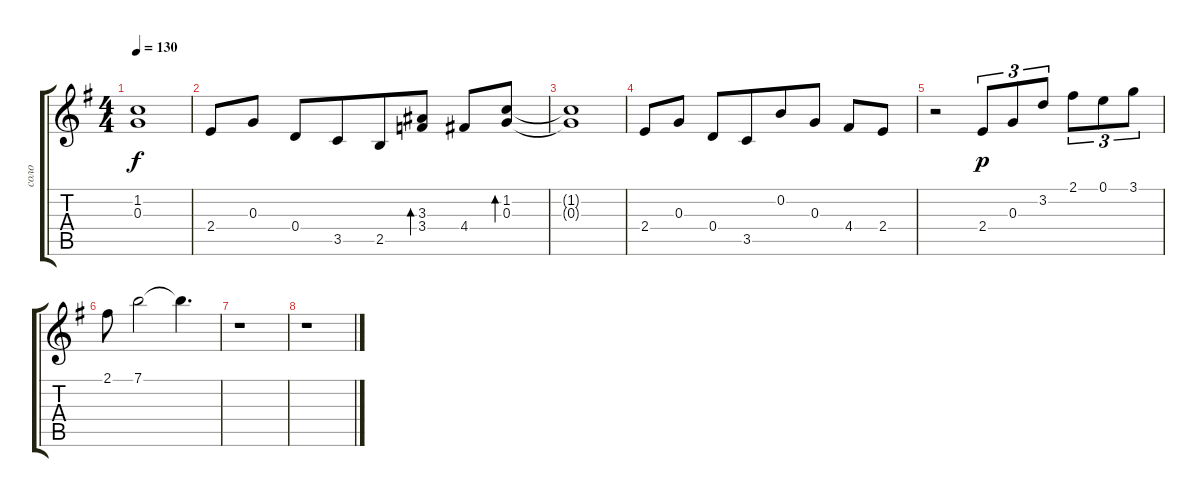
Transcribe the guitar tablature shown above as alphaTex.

\track ("соло" "соло") {instrument electricguitarjazz}
\staff {score tabs}
\tuning (E4 B3 G3 D3 A2 E2) {hide}
\ts (4 4)
\tempo 130
\clef g2
\ks eminor
(1.2{t} 0.3{t}).1{dy f} |
2.4.8 0.3.8 0.4.8 3.5.8{beam merge} 2.5.8 (3.3 3.4).8{bd 60} 4.4.8 (1.2 0.3).8{bd 60} |
(1.2{t} 0.3{t}).1 |
2.4.8 0.3.8 0.4.8 3.5.8{beam merge} 0.2.8 0.3.8 4.4.8 2.4.8 |
r.2 2.4.8{tu (3 2) dy p} 0.3.8{tu (3 2)} 3.2.8{tu (3 2)} 2.1.8{tu (3 2)} 0.1.8{tu (3 2)} 3.1.8{tu (3 2)} |
2.1.8 7.1.2 7.1{t}.4{d} |
r.1 |
r.1
